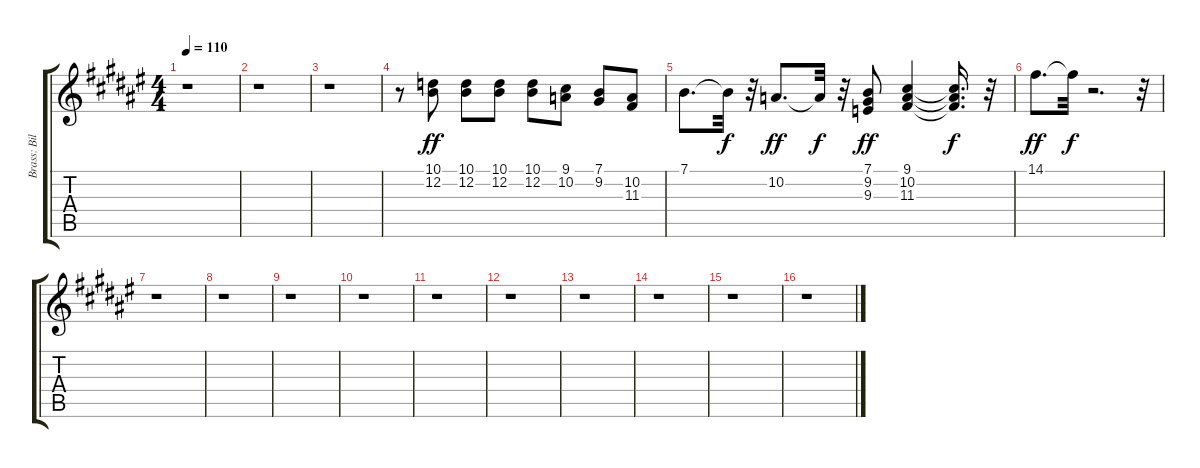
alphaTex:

\track ("Brass: Bill Payne" "Brass: Bil") {instrument brasssection}
\staff {score tabs}
\tuning (E4 B3 G3 D3 A2 E2) {hide}
\ts (4 4)
\tempo 110
\clef g2
\ks f#
r.1{dy ff} |
r.1 |
r.1 |
r.8 (10.1 12.2).8 (10.1 12.2).8 (10.1 12.2).8 (10.1 12.2).8 (9.1 10.2).8 (7.1 9.2).8 (10.2 11.3).8 |
7.1.8{d} 7.1{t}.32{dy f} r.32 10.2.8{d dy ff} 10.2{t}.32{dy f} r.32 (7.1 9.2 9.3).8{dy ff} (9.1 10.2 11.3).4 (9.1{t} 10.2{t} 11.3{t}).16{d dy f} r.32 |
14.1.8{d dy ff} 14.1{t}.32{dy f} r.2{d} r.32 |
r.1 |
r.1 |
r.1 |
r.1 |
r.1 |
r.1 |
r.1 |
r.1 |
r.1 |
r.1
